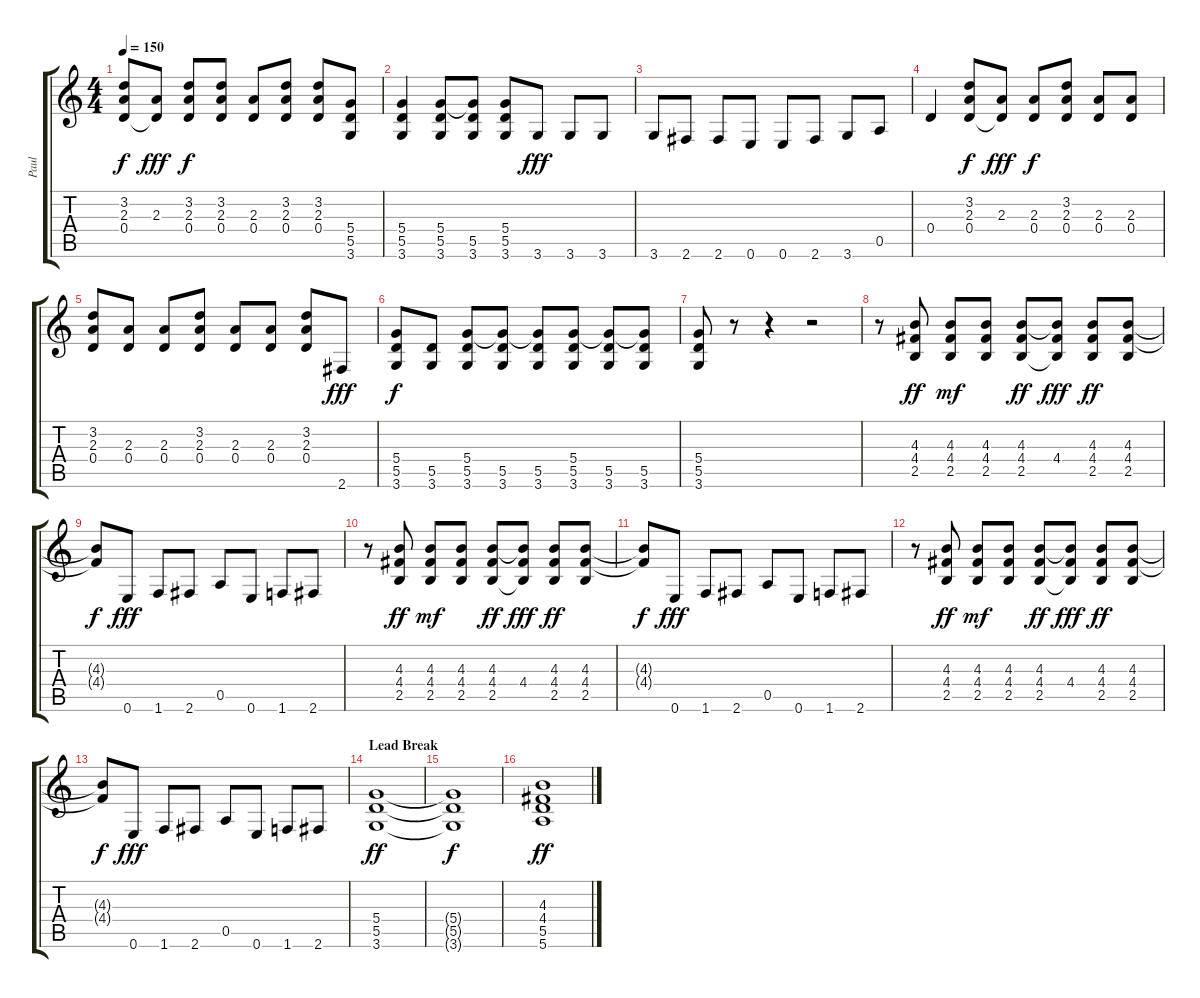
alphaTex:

\track ("Paul" "Paul") {instrument overdrivenguitar}
\staff {score tabs}
\tuning (E4 B3 G3 D3 A2 E2) {hide}
\ts (4 4)
\tempo 150
\clef g2
\ks c
(3.2 2.3 0.4).8{dy f} (2.3 0.4{t}).8{dy fff} (3.2 2.3 0.4).8{dy f} (3.2 2.3 0.4).8 (2.3 0.4).8 (3.2 2.3 0.4).8 (3.2 2.3 0.4).8 (5.4 5.5 3.6).8 |
(5.4 5.5 3.6).4 (5.4 5.5 3.6).8 (5.4{t} 5.5 3.6).8 (5.4 5.5 3.6).8 3.6.8{dy fff volume 14} 3.6.8 3.6.8 |
3.6.8 2.6.8 2.6.8 0.6.8 0.6.8 2.6.8 3.6.8 0.5.8 |
0.4.4 (3.2 2.3 0.4).8{dy f volume 12} (2.3 0.4{t}).8{dy fff} (2.3 0.4).8{dy f} (3.2 2.3 0.4).8 (2.3 0.4).8 (2.3 0.4).8 |
(3.2 2.3 0.4).8 (2.3 0.4).8 (2.3 0.4).8 (3.2 2.3 0.4).8 (2.3 0.4).8 (2.3 0.4).8 (3.2 2.3 0.4).8 2.6.8{dy fff} |
(5.4 5.5 3.6).8{dy f} (5.5 3.6).8 (5.4 5.5 3.6).8 (5.4{t} 5.5 3.6).8 (5.4{t} 5.5 3.6).8 (5.4 5.5 3.6).8 (5.4{t} 5.5 3.6).8 (5.4{t} 5.5 3.6).8 |
(5.4 5.5 3.6).8 r.8 r.4 r.2 |
r.8 (4.3 4.4 2.5).8{dy ff} (4.3 4.4 2.5).8{dy mf} (4.3 4.4 2.5).8 (4.3 4.4 2.5).8{dy ff} (4.3{t} 4.4 2.5{t}).8{dy fff} (4.3 4.4 2.5).8{dy ff} (4.3 4.4 2.5).8 |
(4.3{t} 4.4{t}).8{dy f} 0.6.8{dy fff} 1.6.8 2.6.8 0.5.8 0.6.8 1.6.8 2.6.8 |
r.8 (4.3 4.4 2.5).8{dy ff} (4.3 4.4 2.5).8{dy mf} (4.3 4.4 2.5).8 (4.3 4.4 2.5).8{dy ff} (4.3{t} 4.4 2.5{t}).8{dy fff} (4.3 4.4 2.5).8{dy ff} (4.3 4.4 2.5).8 |
(4.3{t} 4.4{t}).8{dy f} 0.6.8{dy fff} 1.6.8 2.6.8 0.5.8 0.6.8 1.6.8 2.6.8 |
r.8 (4.3 4.4 2.5).8{dy ff} (4.3 4.4 2.5).8{dy mf} (4.3 4.4 2.5).8 (4.3 4.4 2.5).8{dy ff} (4.3{t} 4.4 2.5{t}).8{dy fff} (4.3 4.4 2.5).8{dy ff} (4.3 4.4 2.5).8 |
(4.3{t} 4.4{t}).8{dy f} 0.6.8{dy fff} 1.6.8 2.6.8 0.5.8 0.6.8 1.6.8 2.6.8 |
\section ("" "Lead Break")
(5.4 5.5 3.6).1{dy ff} |
(5.4{t} 5.5{t} 3.6{t}).1{dy f} |
(4.3 4.4 5.5 5.6).1{dy ff}
